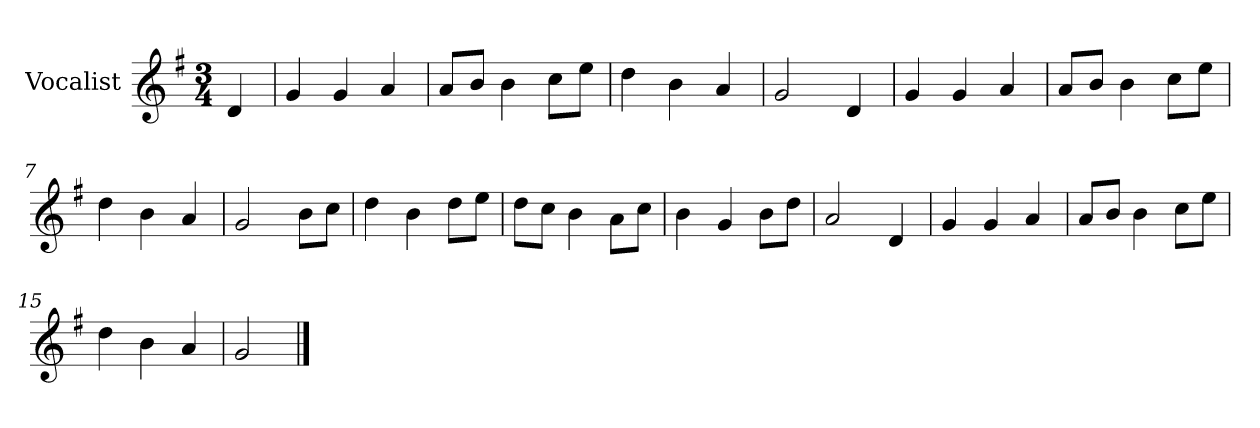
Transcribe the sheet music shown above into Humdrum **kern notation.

**kern
*part1
*staff1
*I"Vocalist
*k[f#]
*G:
*M3/4
=
4d
=1
4g
4g
4a
=2
8aL
8bJ
4b
8ccL
8eeJ
=3
4dd
4b
4a
=4
2g
4d
=5
4g
4g
4a
=6
8aL
8bJ
4b
8ccL
8eeJ
=7
4dd
4b
4a
=8
2g
8bL
8ccJ
=9
4dd
4b
8ddL
8eeJ
=10
8ddL
8ccJ
4b
8aL
8ccJ
=11
4b
4g
8bL
8ddJ
=12
2a
4d
=13
4g
4g
4a
=14
8aL
8bJ
4b
8ccL
8eeJ
=15
4dd
4b
4a
=16
2g
==
*-
